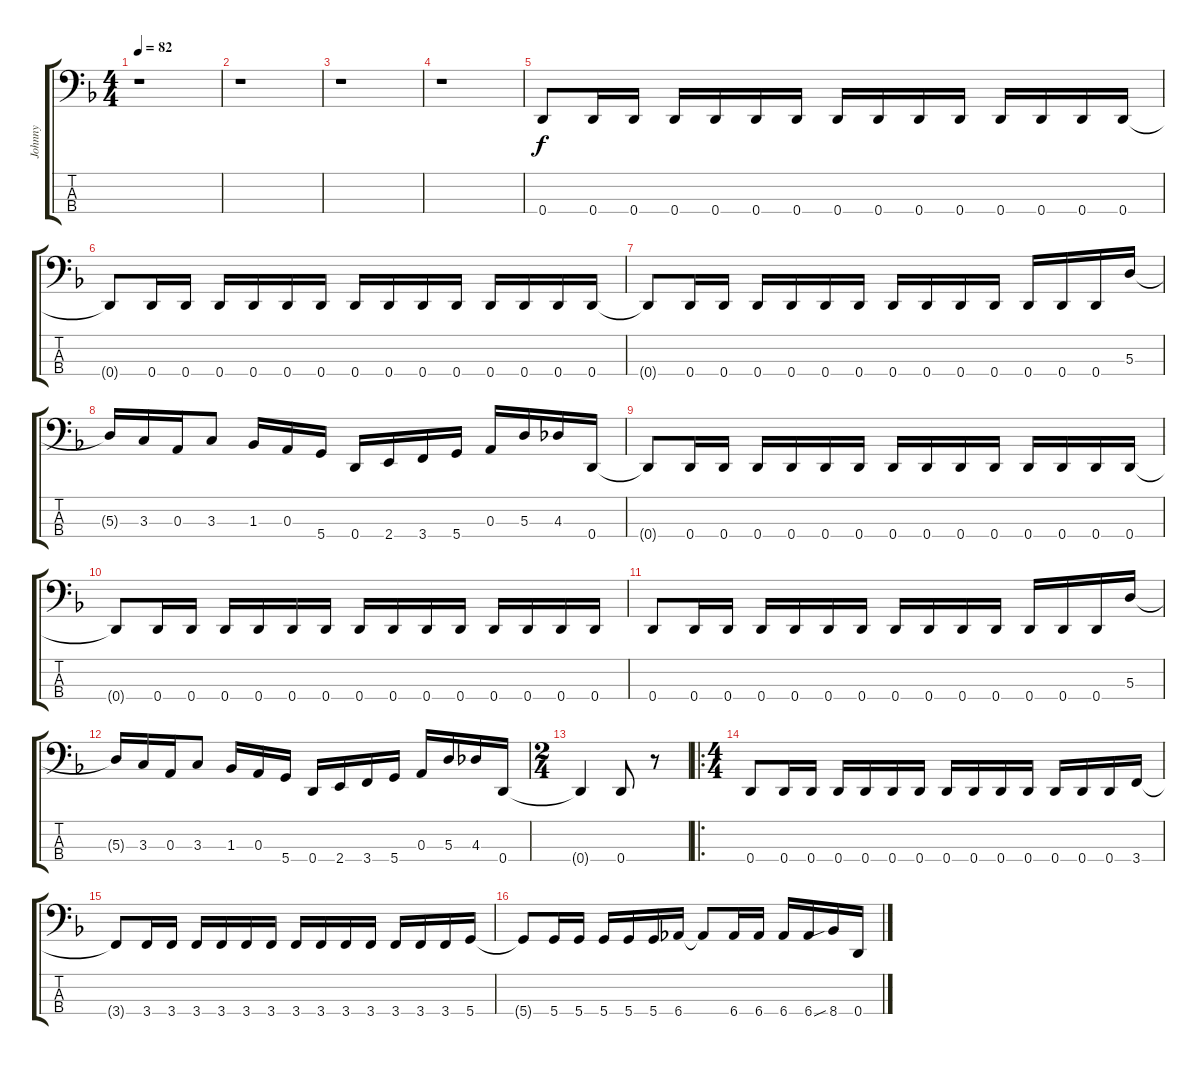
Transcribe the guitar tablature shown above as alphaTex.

\track ("Johnny" "Johnny") {instrument electricbasspick}
\staff {score tabs}
\tuning (G2 D2 A1 D1) {hide}
\ts (4 4)
\tempo 82
\clef f4
\ks f
r.1{dy f instrument electricbasspick} |
r.1 |
r.1 |
r.1 |
0.4.8 0.4.16 0.4.16 0.4.16 0.4.16 0.4.16 0.4.16 0.4.16 0.4.16 0.4.16 0.4.16 0.4.16 0.4.16 0.4.16 0.4.16 |
0.4{t}.8 0.4.16 0.4.16 0.4.16 0.4.16 0.4.16 0.4.16 0.4.16 0.4.16 0.4.16 0.4.16 0.4.16 0.4.16 0.4.16 0.4.16 |
0.4{t}.8 0.4.16 0.4.16 0.4.16 0.4.16 0.4.16 0.4.16 0.4.16 0.4.16 0.4.16 0.4.16 0.4.16 0.4.16 0.4.16 5.3.16 |
5.3{t}.16 3.3.16 0.3.16 3.3.8 1.3.16 0.3.16 5.4.16 0.4.16 2.4.16 3.4.16 5.4.16 0.3.16 5.3.16 4.3.16 0.4.16 |
0.4{t}.8 0.4.16 0.4.16 0.4.16 0.4.16 0.4.16 0.4.16 0.4.16 0.4.16 0.4.16 0.4.16 0.4.16 0.4.16 0.4.16 0.4.16 |
0.4{t}.8 0.4.16 0.4.16 0.4.16 0.4.16 0.4.16 0.4.16 0.4.16 0.4.16 0.4.16 0.4.16 0.4.16 0.4.16 0.4.16 0.4.16 |
0.4.8 0.4.16 0.4.16 0.4.16 0.4.16 0.4.16 0.4.16 0.4.16 0.4.16 0.4.16 0.4.16 0.4.16 0.4.16 0.4.16 5.3.16 |
5.3{t}.16 3.3.16 0.3.16 3.3.8 1.3.16 0.3.16 5.4.16 0.4.16 2.4.16 3.4.16 5.4.16 0.3.16 5.3.16 4.3.16 0.4.16 |
\ts (2 4)
0.4{t}.4 0.4.8 r.8 |
\ro
\ts (4 4)
0.4.8 0.4.16 0.4.16 0.4.16 0.4.16 0.4.16 0.4.16 0.4.16 0.4.16 0.4.16 0.4.16 0.4.16 0.4.16 0.4.16 3.4.16 |
3.4{t}.8 3.4.16 3.4.16 3.4.16 3.4.16 3.4.16 3.4.16 3.4.16 3.4.16 3.4.16 3.4.16 3.4.16 3.4.16 3.4.16 5.4.16 |
5.4{t}.8 5.4.16 5.4.16 5.4.16 5.4.16 5.4.16 6.4.16 6.4{t}.8 6.4.16 6.4.16 6.4.16 6.4.16 8.4{sib}.16 0.4.16
